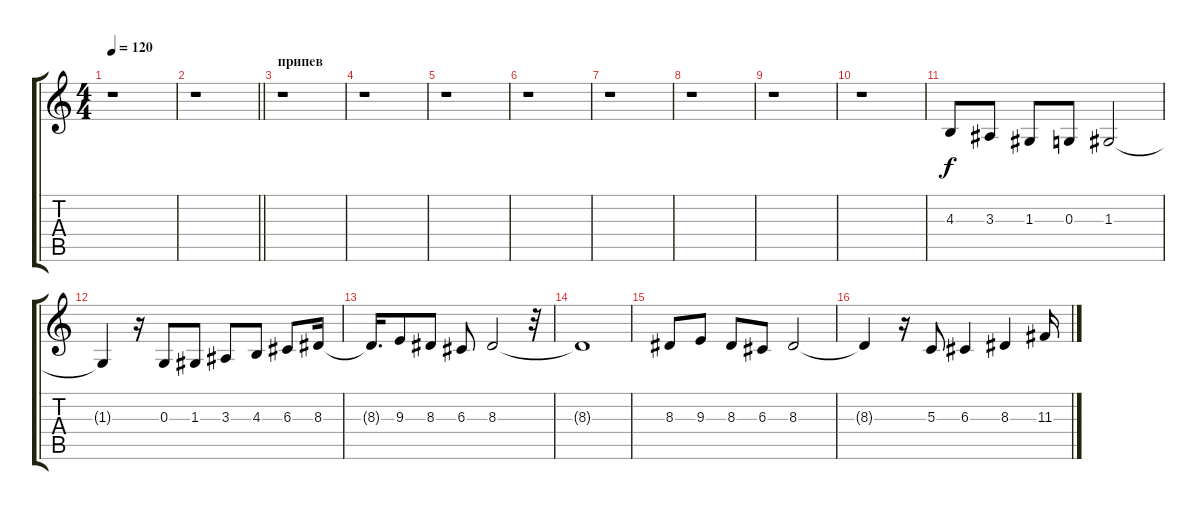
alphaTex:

\track "" {instrument violin}
\staff {score tabs}
\tuning (E4 B3 G3 D3 A2 E2) {hide}
\ts (4 4)
\tempo 120
\clef g2
\ks c
r.1{dy f} |
\barLineRight lightlight
r.1 |
\section ("" "припев")
r.1 |
r.1 |
r.1 |
r.1 |
r.1 |
r.1 |
r.1 |
r.1 |
4.3.8 3.3.8 1.3.8 0.3.8 1.3.2 |
1.3{t}.4 r.16 0.3.8 1.3.8 3.3.8 4.3.8 6.3.8 8.3.16 |
8.3{t}.16{d} 9.3.8 8.3.8 6.3.8 8.3.2 r.32 |
8.3{t}.1 |
8.3.8 9.3.8 8.3.8 6.3.8 8.3.2 |
8.3{t}.4 r.16 5.3.8 6.3.4 8.3.4 11.3.16
